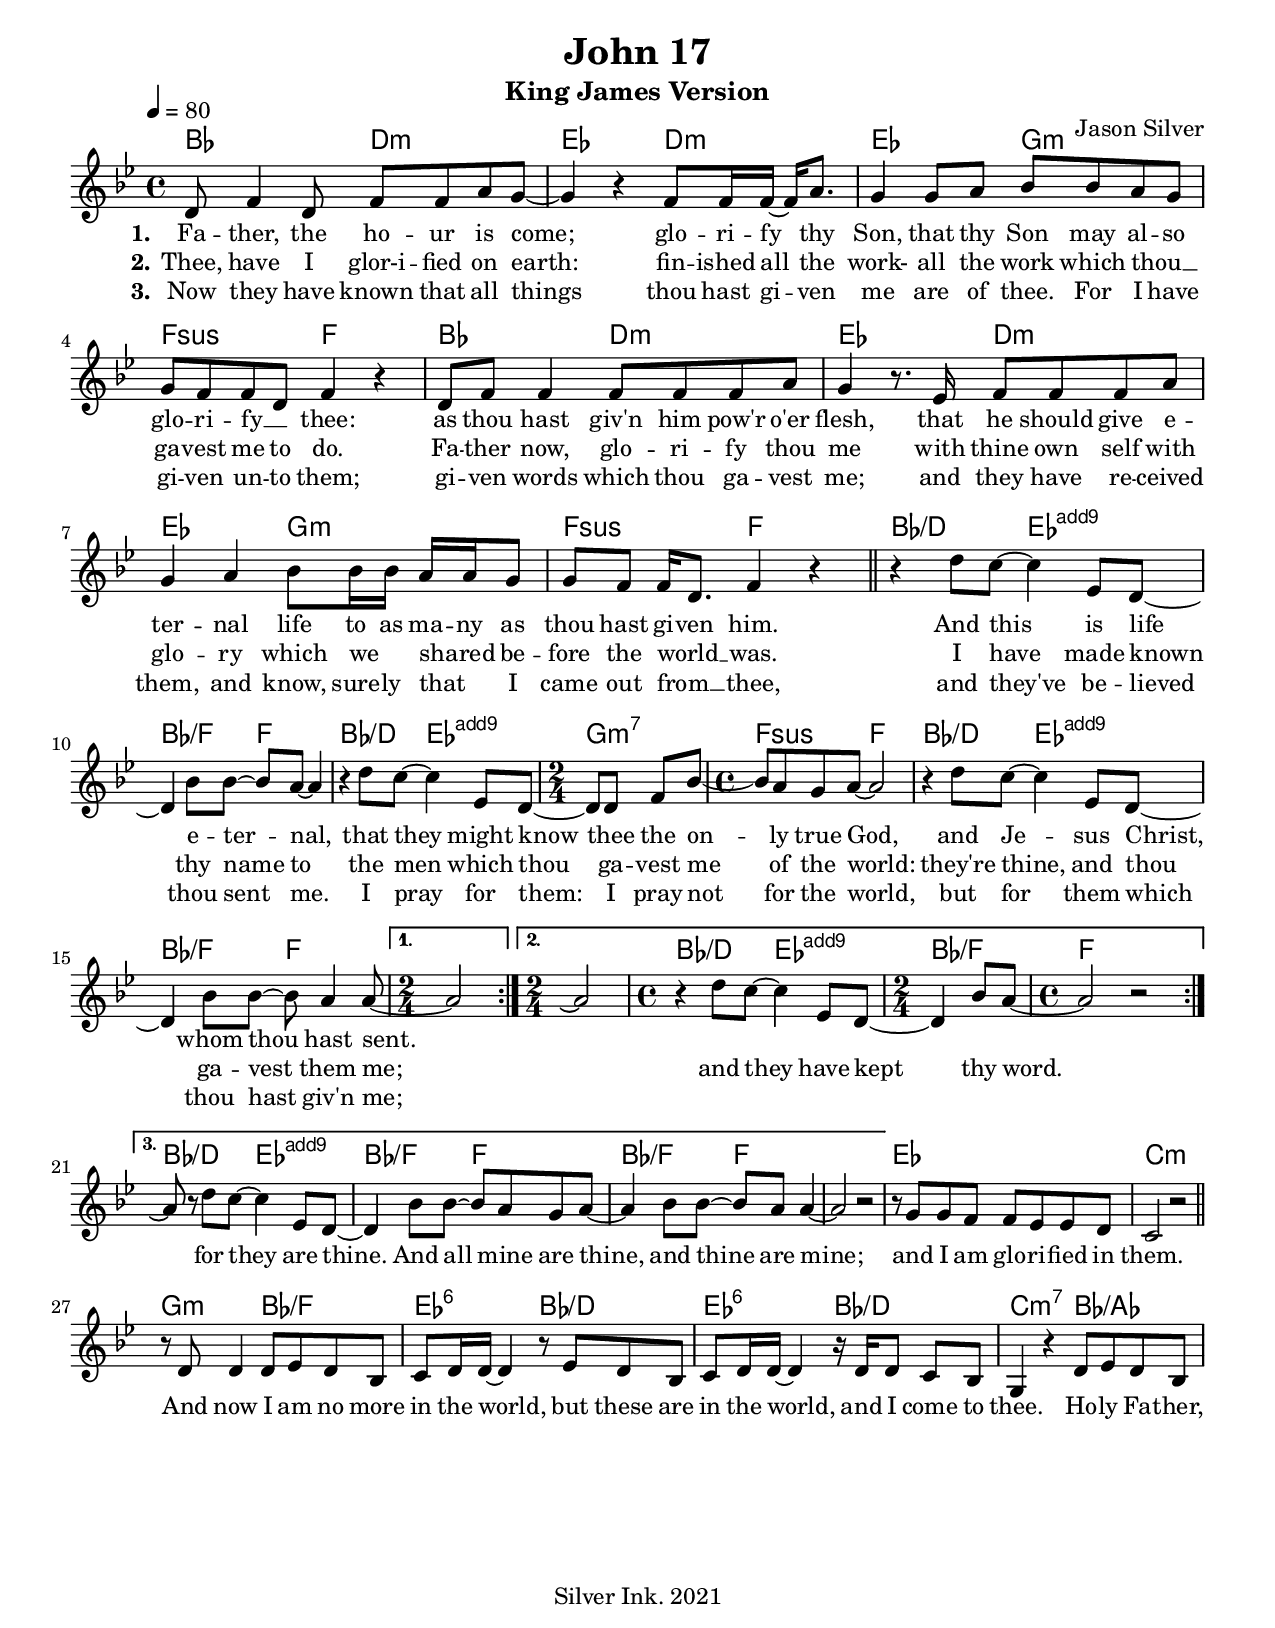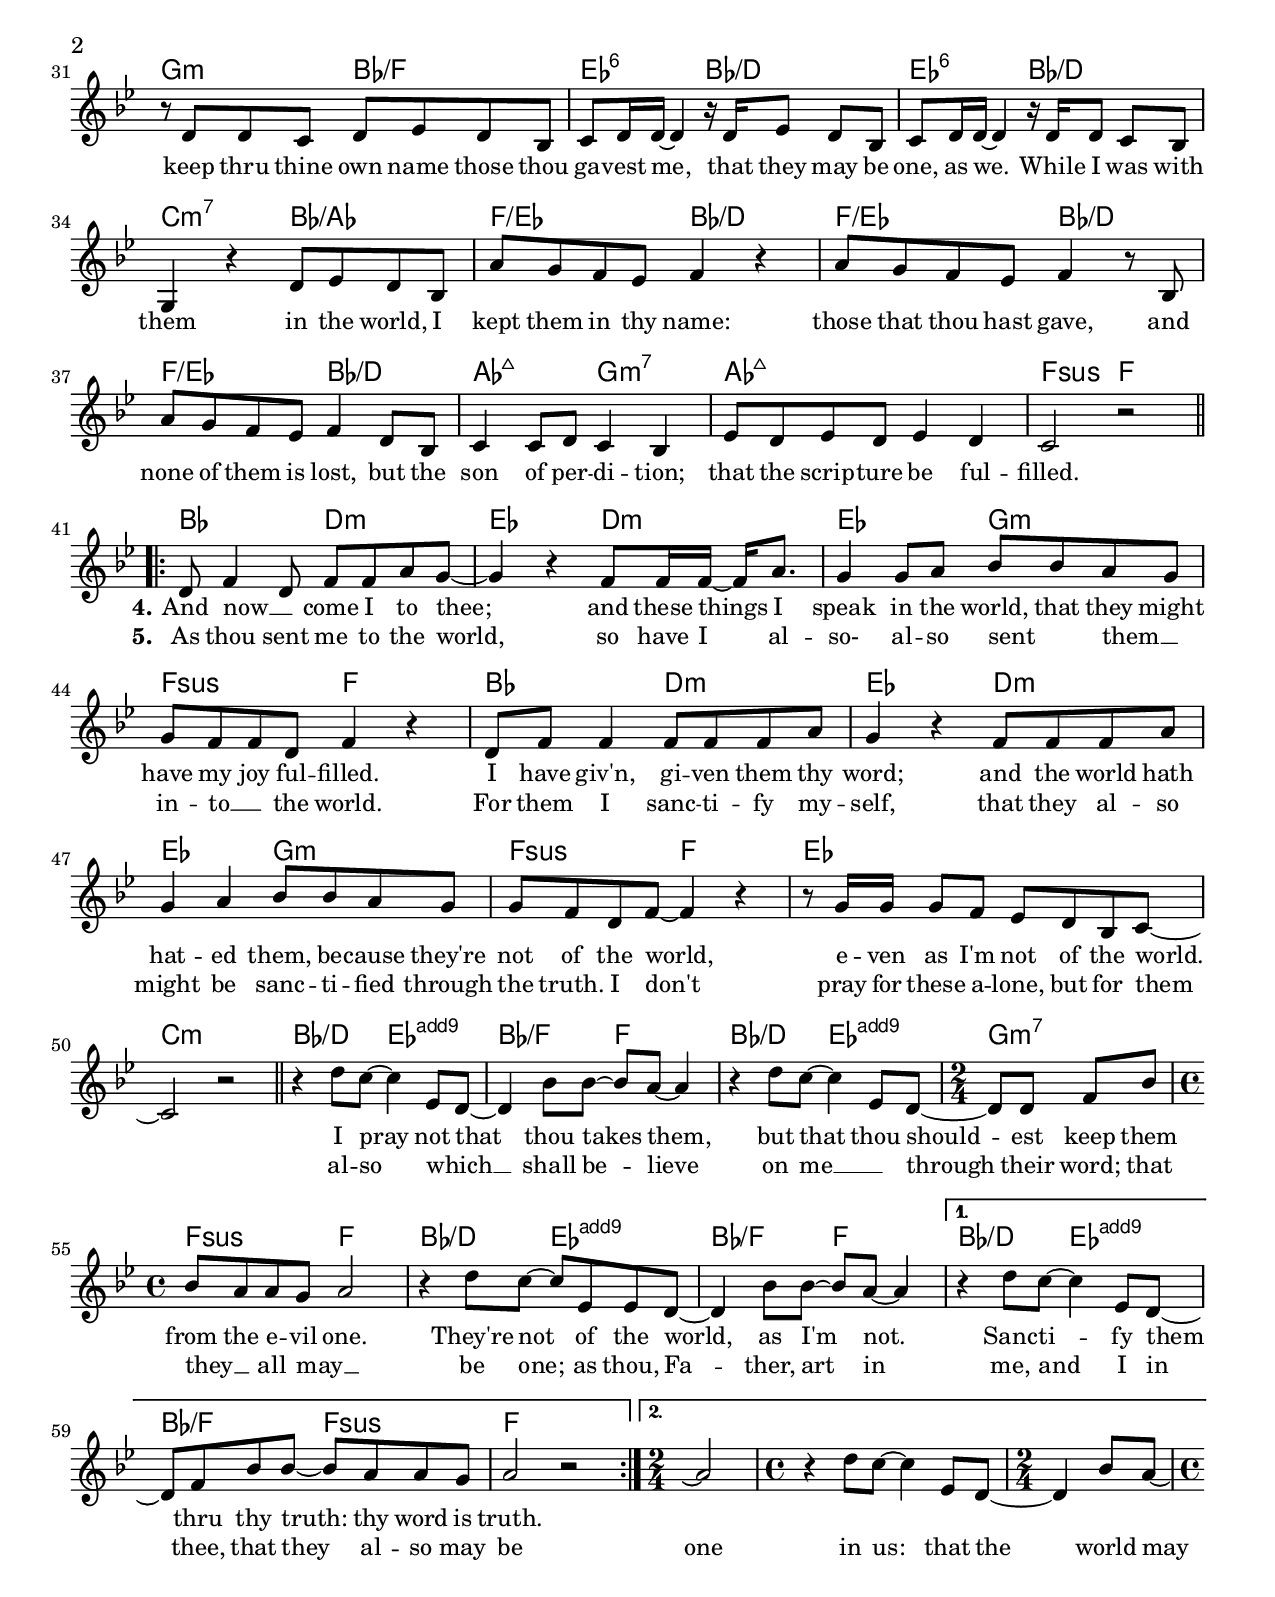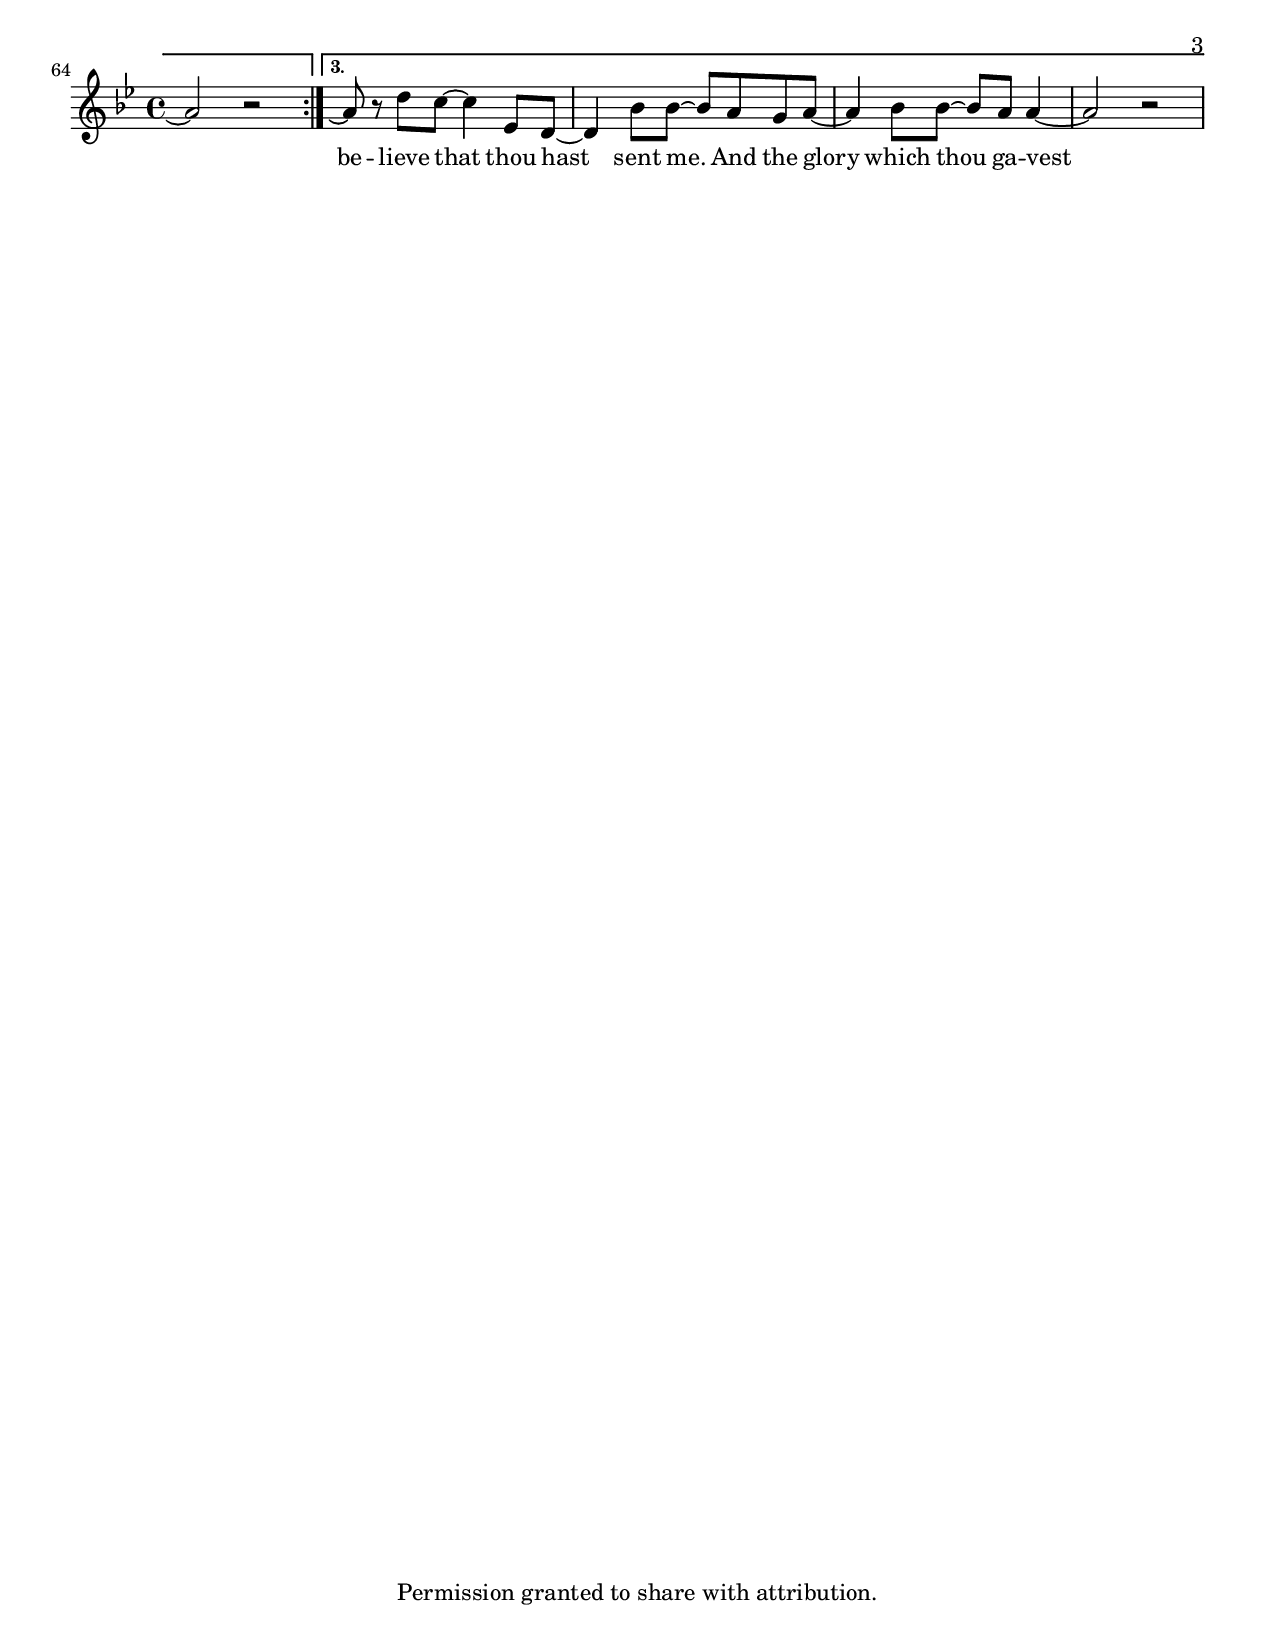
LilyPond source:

\language "english"
\version "2.18.1"
#(define (line-break-every-nth-engraver bars-per-line)
  (lambda (context)
     (make-engraver
       (acknowledgers ((paper-column-interface engraver grob source-engraver)
         (let ((current-bar (ly:context-property context 'currentBarNumber)))
           (if (= (remainder current-bar bars-per-line) 1)
               (if (eq? #t (ly:grob-property grob 'non-musical))
                   (set! (ly:grob-property grob 'line-break-permission) 'force)
                   (set! (ly:grob-property grob 'line-break-permission)
'())))))))))

\header {
  title = "John 17"
  subtitle = "King James Version"
  composer = "Jason Silver"
  poet = ""
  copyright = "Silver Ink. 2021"
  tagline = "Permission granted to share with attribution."
}
\paper {
  top-margin = #10
  bottom-margin = #4
  right-margin = #12
  left-margin = #12
  indent = #0
 %min-systems-per-page = 9 % this allows you to squish line spacing

  % the distance between two systems in the same score:
  system-system-spacing = #'((basic-distance . 0 ) (minimum-distance . 0) (padding . 2 ) (stretchability . 00))
  % the distance between the last system of a score and the first system of the score that follows it, when no (title or top-level) markup exists between them:
  score-system-spacing = #'((basic-distance . 0) (minimum-distance . 0) (padding . 0) (stretchability . 0))
  % the distance between a (title or top-level) markup and the system that follows it:
  markup-system-spacing = #'((basic-distance . 0) (padding . -5) (stretchability . 0))
  % the distance between the last system of a score and the (title or top-level) markup that follows it:
  score-markup-spacing = #'((basic-distance . 0) (padding . -5) (stretchability . 0))
  % the distance between two (title or top-level) markups:
  markup-markup-spacing = #'((basic-distance . 0) (padding . 0))
  % the distance from the top of the printable area (i.e. the bottom of the top margin) to the first system on a page, when there is no (title or top-level) markup between the two:
  top-system-spacing = #'((basic-distance . 0) (minimum-distance . 0) (padding . 0))
  % the distance from the top of the printable area (i.e. the bottom of the top margin) to the first (title or top-level) markup on a page, when there is no system between the two:
  top-markup-spacing = #'((basic-distance . 0) (minimum-distance . 0) (padding . 0))
  % the distance from the last system or top-level markup on a page to the bottom of the printable area (i.e. the top of the bottom margin):
  last-bottom-spacing = #'((basic-distance . 0 ) (minimum-distance . 0) (padding . 0) (stretchability . 0))

  paper-width = 21.59\cm
  paper-height = 27.94\cm
}
slashOn = {
  \override Rest #'stencil = #ly:percent-repeat-item-interface::beat-slash
  \override Rest #'thickness = #'0.48
  \override Rest #'slope = #'1.2
  \override Rest #'Y-offset = #'-.0
}
slashOff = {
  \revert Rest #'stencil
}
LyricFontSize = #.5
lyricNote = {
  % use \once \set melismaBusyProperties = #'(tieMelismaBusy) on the tie where the note sits
  \once \override Lyrics.LyricText.font-shape = #'italic
  \once \override Lyrics.LyricText.font-size = #.2
  \once \override LyricText.self-alignment-X = #LEFT
}
lyricNotePlacement = {
	\once \override NoteHead.stencil = #ly:text-interface::print
	\once \override NoteHead.text = \markup \musicglyph #"rests.2"
	\once  \hide Stem
}
sectionTitle = #(define-music-function
    (parser location theTitle)
    (string?)
    #{
    \mark \markup { \large \bold \concat { "            " #theTitle } }
    #}
)
textRepeats  = #(define-music-function
    (parser location theTitle)
    (string?)
    #{
    \once \override Score.RehearsalMark #'break-visibility = #'#(#t #t #f)
    \mark \markup { \right-align \small #theTitle }
    #}
)
GotoCoda = {
  \once \override Score.RehearsalMark #'break-visibility = #'#(#t #t #f)
  \mark \markup { \small \musicglyph #"scripts.coda" }
}
Coda = {
  \once \override Score.RehearsalMark #'break-visibility = #'#(#f #t #t)
  \mark \markup { \small \musicglyph #"scripts.coda" }
}
Segno = {
  \once \override Score.RehearsalMark #'break-visibility = #'#(#f #t #t)
  \mark \markup { \small \musicglyph #"scripts.segno" }
}
voltaTie = #(define-music-function (parser location further) (number?) #{
     \once \override LaissezVibrerTie  #'X-extent = #'(0 . 0)
     \once \override LaissezVibrerTie  #'details #'note-head-gap = #(/
further -2)
     \once \override LaissezVibrerTie  #'extra-offset = #(cons (/
further 2) 0)
#})

chExceptionMusic = {
  <c d e g>1-\markup { "2" } % notate as 1.2.3.5
  <c f g>1-\markup {"sus"}
  <c a d g>1-\markup { "m2" } % 1.6.2.
  <c e g d'>1-\markup { \super "add9" } % 1.3.5.9
  <c ef g d'>1-\markup { "m" \super "add9" } % 1.3.5.9
}
chExceptions = #(append (sequential-music-to-chord-exceptions chExceptionMusic #t) ignatzekExceptions)
chordNames = \chordmode {
	\set chordNameExceptions = #chExceptions
	\set chordChanges = ##t % ##t(true) or ##f(false)
	\set Staff.midiInstrument = #"string ensemble 1"
  bf2 d:m ef d:m ef g:m f:sus4 f bf d:m ef d:m ef g:m f:sus4 f
  bf:/d ef:1.3.5.9 bf:/f f bf:/d ef:1.3.5.9 g:m7 f:sus4 f bf:/d ef:1.3.5.9 bf:/f f f f bf:/d ef:1.3.5.9 bf:/f f1
  bf2:/d ef:1.3.5.9 bf:/f f bf:/f f2 f1 ef c:m
  g2:m bf:/f ef:6 bf:/d ef:6 bf:/d c:m7 bf:/af  g2:m bf:/f ef:6 bf:/d ef:6 bf:/d c:m7 bf:/af
  f:/ef bf:/d f:/ef bf:/d f:/ef bf:/d af:maj7 g:m7 af1:maj f2:sus4 f

  bf2 d:m ef d:m ef g:m f:sus4 f bf2 d:m ef d:m ef g:m f:sus4 f ef1 c:m

  bf2:/d ef:1.3.5.9 bf:/f f bf:/d ef:1.3.5.9 g:m7 f:sus4 f bf:/d ef:1.3.5.9 bf:/f f bf:/d ef:1.3.5.9 bf:/f f:sus4 f1

}
  melody = \relative c'{
  \time 4/4
  \key bf  \major
  \clef treble
  \tempo 4 = 80 \override Score.MetronomeMark.padding = #3

  %\set melismaBusyProperties = #'()
  %\unset melismaBusyProperties
  \repeat volta 3{
    d8 f4 d8 f f a g~g4 r f8 f16 f~f a8. g4 g8 a bf bf a g g f f d f4 r4
    d8 f f4 f8 f f a g4 r8. ef16 f8 f f a g4 a bf8 bf16 bf a a g8 g f f16 d8. f4 r4
    \bar "||"
    r4 d'8 c8~c4 ef,8 d~d4 bf'8 bf~bf a~a4 r4 d8 c8~c4 ef,8 d~ \time 2/4 d d f bf~ \time 4/4 bf a g a~a2 
    r4 d8 c8~c4 ef,8 d~d4 bf'8 bf~bf a4 a8~ 
  }
  \alternative{
    { \time 2/4 a2 }
    { \time 2/4 a2\repeatTie  \time 4/4 r4 d8 c8~c4 ef,8 d~ \time 2/4 d4 bf'8 a~ \time 4/4 a2 r2 }
    { a8\repeatTie  r8 d8 c8~c4 ef,8 d~d4 bf'8 bf~bf a g a~a4 bf8 bf~bf a a4~a2 r2  }
  }
  r8 g g f f ef ef d c2 r2 \bar "||" \break
  r8 d d4 d8 ef d bf c d16 d~d4 r8 ef8 d bf c d16 d~ d4 r16 d d8 c bf g4 r d'8 ef d bf
  r8 d d c d ef d bf c d16 d~d4 r16 d ef8 d bf c d16 d~ d4 r16 d d8 c bf g4 r d'8 ef d bf
  a' g f ef f4 r a8 g f ef f4 r8 bf, a' g f ef f4 d8 bf c4 c8 d c4 bf ef8 d ef d ef4 d c2 r \bar ".|:-||" \break

   \repeat volta 3{
    d8 f4 d8 f f a g~g4 r f8 f16 f~f a8. g4 g8 a bf bf a g g f f d f4 r4
    d8 f f4 f8 f f a g4 r4 f8 f f a g4 a bf8 bf a g g f d f~f4 r4 r8 g16 g g8 f ef d bf c~c2 r2
    \bar "||"
    r4 d'8 c8~c4 ef,8 d~d4 bf'8 bf~bf a~a4 r4 d8 c8~c4 ef,8 d~ \time 2/4 d d f bf\time 4/4 bf a a g a2 
    r4 d8 c8~c ef, ef d~d4 bf'8 bf~bf a~a4 
  }
  \alternative{
    { r4 d8 c~c4 ef,8 d~d f bf bf~bf a a g | a2 r2 }
    { \time 2/4 a2\repeatTie  \time 4/4 r4 d8 c8~c4 ef,8 d~ \time 2/4 d4 bf'8 a~ \time 4/4 a2 r2 }
    { a8\repeatTie  r8 d8 c8~c4 ef,8 d~d4 bf'8 bf~bf a g a~a4 bf8 bf~bf a a4~a2 r2  }
  }
}
nothing = \lyricmode {}
verseone = \lyricmode {
	\override LyricText #'font-size = \LyricFontSize
  \set stanza = "1."
  Fa -- ther, the ho -- ur is come; glo -- ri -- fy thy Son, that thy Son may al -- so glo -- ri -- fy __ _ thee: 
  as thou hast giv'n him pow'r o'er flesh, that he should give e -- ter -- nal life to as ma -- ny as thou hast gi -- ven him. 

  And this is life e -- ter -- nal, that they might know thee the on -- ly true God,
   and Je -- sus Christ, whom thou hast sent.
}
versetwo = \lyricmode {
	\override LyricText #'font-size = \LyricFontSize
 	\set stanza = "2."
  Thee, have I glor-i -- fied on earth: fin -- ished all the work- all the work which thou __ _ ga -- vest me to do. 
  Fa -- ther now, glo -- ri -- fy thou me with thine own self with glo -- ry which we _ shared _ be -- fore the world __ _ was.

  I have made known thy name to the men which thou ga -- vest me of the world: 
  they're thine, and thou ga -- vest them me; _ and they have kept thy word.
}
versethree = \lyricmode {
	\override LyricText #'font-size = \LyricFontSize
  \set stanza = "3."
  Now they have known that all things thou hast gi -- ven me are of thee. 
  For I have gi -- ven un -- to them; gi -- ven words which thou ga -- vest me; and they have re -- ceived them, 
  and know, sure -- ly that _ I came out from __ _ thee, and they've be -- lieved thou sent me.
  I pray for them: I pray not for the world, but for them which thou hast giv'n me; 
  _  _ _ _ _ _ _ _
  for they are thine.
  And all mine are thine, and thine are mine; and I am glo -- ri -- fied in them.

  And now I am no more in the world, but these are in the world, and I come to thee. Ho -- ly Fa -- ther, 
  keep thru thine own name those thou ga -- vest me, that they may be one, as we.
  While I was with them in the world, 
  I kept them in thy name: those that thou hast gave, and none of them is lost, 
  but the son of per -- di -- tion; 
  that the scrip -- ture be ful -- filled.
  
  \set stanza = "4."
  And now __ _ come I to thee; and these things I speak in the world, that they might have my joy ful -- filled. 
  I have giv'n, gi -- ven them thy word; and the world hath hat -- ed them, be -- cause they're not of the world,
  e -- ven as I'm not of the world. 
  
  I pray not that thou takes them, but that thou should -- est keep them from the e -- vil one. 
  They're not of the world, as I'm not. Sanc -- ti -- fy them thru thy truth: thy word is truth. 
}
versefour = \lyricmode {
	\override LyricText #'font-size = \LyricFontSize
  _ _ _ _ _ _ _ _ _ _ _ _ _ _ _ _ _ _ _ _ _ _ _ _ _ _ _ _ _ _ _ _ _ _ _ _ _ _ _ _ _ _ _ _ _ _ _ _ 
  _ _ _ _ _ _ _ _ _ _ _ _ _ _ _ _ _ _ _ _ _ _ _ _ _ _ _ _ _ _ _ _ _ _ _ _ _ _ _ _ _ _ _ _ _ _ _ _ 
  _ _ _ _ _ _ _ _ _ _ _ _ _ _ _ _ _ _ _ _ _ _ _ _ _ _ _ _ _ _ _ _ _ _ _ _ _ _ _ _ _ _ _ _ _ _ _ _ 
  _ _ _ _ _ _ _ _ _ _ _ _ _ _ _ _ _ _ _ _ _ _ _ _ _ _ _ _ _ _ _ _ _ _ _ _ _ _ _
  \set stanza = "5."
  As thou sent me to the world,  so have I al -- so- al -- so sent _ them __ _ in -- to __ _ the world. 
  For them I sanc -- ti -- fy my -- self, that they al -- so might be sanc -- ti -- fied through the truth.

  I don't pray for these a -- lone, but for them al -- so which __ _ shall be -- lieve on me __ _ through their
  word; that they __ _ all may __ _ be one; as thou, Fa -- ther, art in me, and I in thee, that they al -- so may be 
  one in us: that the world may be -- lieve that thou hast sent me. 
  And the glory which thou ga -- vest me I have gi -- ven them; that they may be one, even as we are one: 
  I in them, and thou in me, that they may be made per -- fect in one; and that the world may know that 
  thou hast sent me, and hast loved them, as thou hast loved me.

  Fa -- ther, I will that they al -- so, whom thou hast gi -- ven me, be with me where I am; that they may
   be -- hold my glo -- ry, which thou hast gi -- ven me: for thou lovedst me be -- fore the 
   foun -- da -- tion of the world. 
   
   O righ -- teous Fa -- ther, the world hath not known thee: but I have known thee, and these have known 
   that thou hast sent me. And I have de -- clared un -- to them thy name, and will de -- clare it: that 
   the love where -- with thou hast loved me may be in them, and I in them.
}
versefive = \lyricmode {
	\override LyricText #'font-size = \LyricFontSize
 
}
versesix = \lyricmode {
	\override LyricText #'font-size = \LyricFontSize

}
verseseven = \lyricmode {
	\override LyricText #'font-size = \LyricFontSize

}
verseeight = \lyricmode {

}
\score {
	<<
		\new ChordNames  {
			\chordNames
		}
		\new Staff
		<<
			\new Voice = "one" {
				\melody
			}
			\addlyrics {
				\verseone
			}
			\addlyrics {
				\versetwo
			}
			\addlyrics {
				\versethree
			}
			\addlyrics {
				\versefour
			}
			\addlyrics {
				\versefive
			}
			\addlyrics {
				\versesix
			}
			\addlyrics {
				\verseseven
			}
			\addlyrics {
				\verseeight
			}
			>>
	>>
	\layout {
		#(layout-set-staff-size 20)
		\context {
			\Score
			% \override NonMusicalPaperColumn #'line-break-permission = ##f
			%\consists #(line-break-every-nth-engraver 4)
		}
	}
	\midi { }
}


